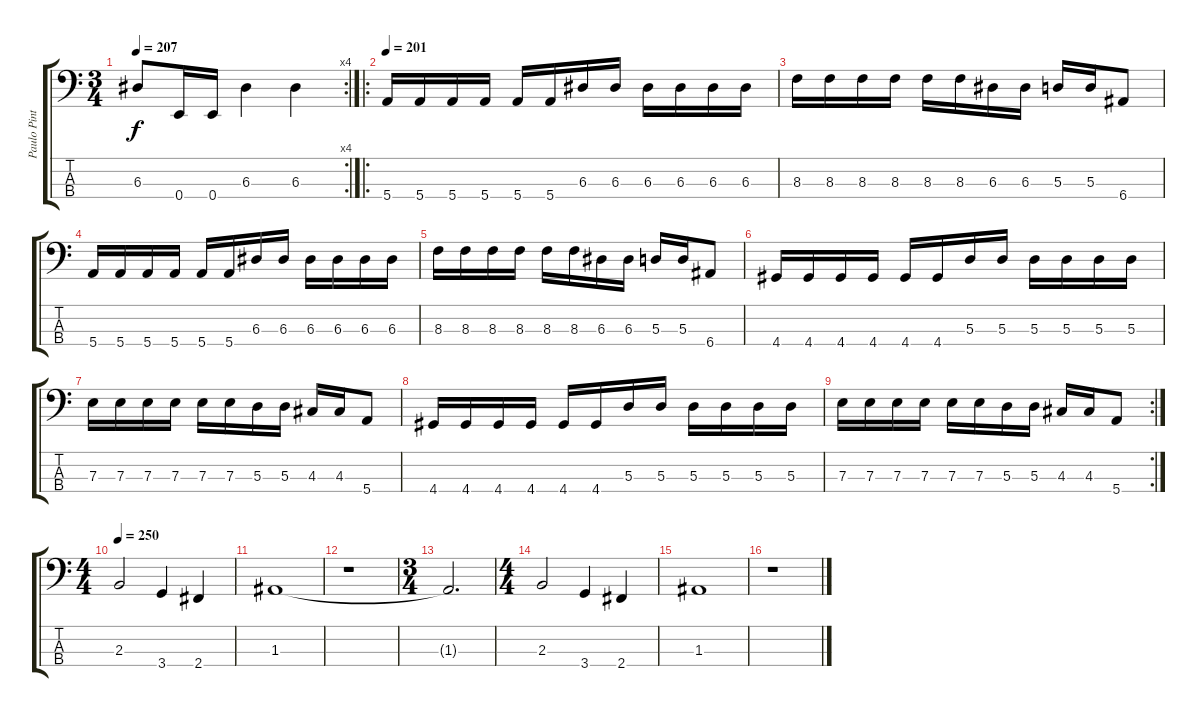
\track ("Paulo Pinto" "Paulo Pint") {solo instrument electricbasspick}
\staff {score tabs}
\tuning (G2 D2 A1 E1) {hide}
\rc 4
\ts (3 4)
\tempo 207
\clef f4
\ks c
6.3.8{dy f} 0.4.16 0.4.16 6.3.4 6.3.4 |
\ro
\tempo 201
5.4.16 5.4.16 5.4.16 5.4.16 5.4.16 5.4.16 6.3.16 6.3.16 6.3.16 6.3.16 6.3.16 6.3.16 |
8.3.16 8.3.16 8.3.16 8.3.16 8.3.16 8.3.16 6.3.16 6.3.16 5.3.16 5.3.16 6.4.8 |
5.4.16 5.4.16 5.4.16 5.4.16 5.4.16 5.4.16 6.3.16 6.3.16 6.3.16 6.3.16 6.3.16 6.3.16 |
8.3.16 8.3.16 8.3.16 8.3.16 8.3.16 8.3.16 6.3.16 6.3.16 5.3.16 5.3.16 6.4.8 |
4.4.16 4.4.16 4.4.16 4.4.16 4.4.16 4.4.16 5.3.16 5.3.16 5.3.16 5.3.16 5.3.16 5.3.16 |
7.3.16 7.3.16 7.3.16 7.3.16 7.3.16 7.3.16 5.3.16 5.3.16 4.3.16 4.3.16 5.4.8 |
4.4.16 4.4.16 4.4.16 4.4.16 4.4.16 4.4.16 5.3.16 5.3.16 5.3.16 5.3.16 5.3.16 5.3.16 |
\rc 2
7.3.16 7.3.16 7.3.16 7.3.16 7.3.16 7.3.16 5.3.16 5.3.16 4.3.16 4.3.16 5.4.8 |
\ts (4 4)
\tempo 250
2.3.2 3.4.4 2.4.4 |
1.3.1 |
r.1 |
\ts (3 4)
1.3{t}.2{d} |
\ts (4 4)
2.3.2 3.4.4 2.4.4 |
1.3.1 |
r.1
